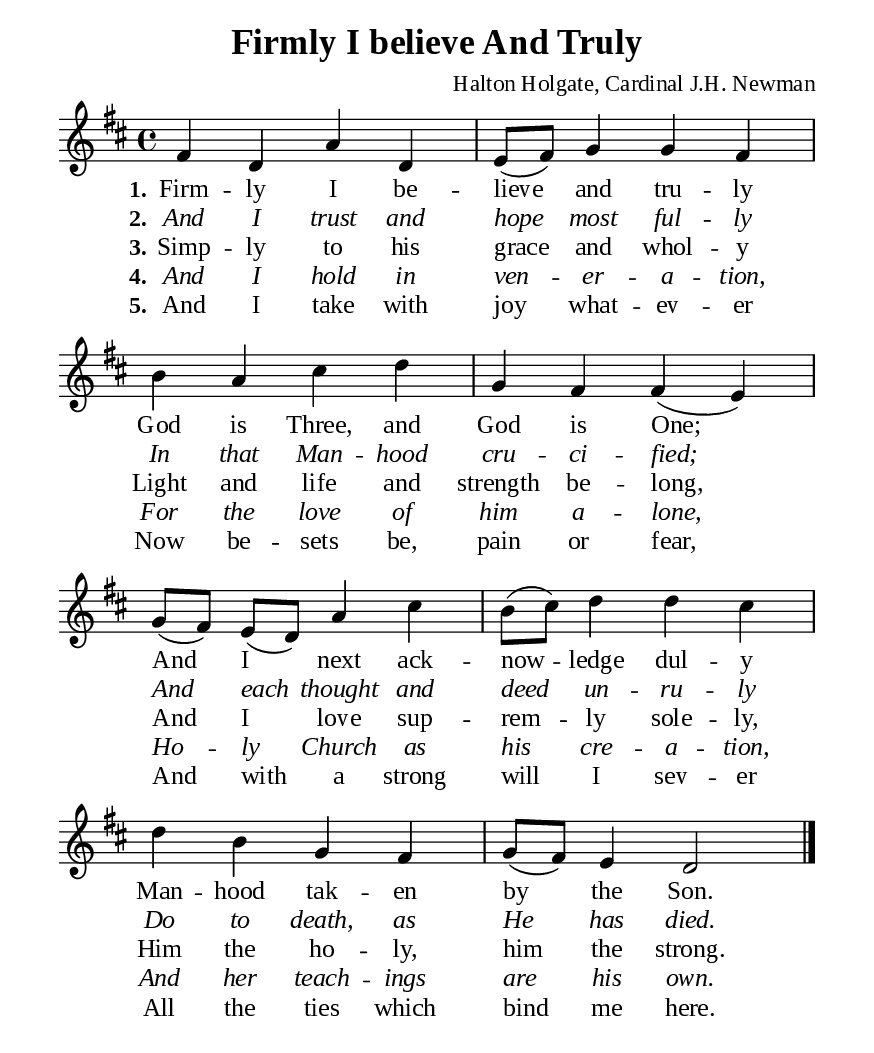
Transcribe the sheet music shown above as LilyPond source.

%%%%%%%%%%%%%%%%%%%%%%%%%%%%%
% CONTENTS OF THIS DOCUMENT
% 1. Common settings
% 2. Verse music
% 3. Verse lyrics
% 4. Layout
%%%%%%%%%%%%%%%%%%%%%%%%%%%%%

%%%%%%%%%%%%%%%%%%%%%%%%%%%%%
% 1. Common settings
%%%%%%%%%%%%%%%%%%%%%%%%%%%%%
\version "2.22.1"

\header {
  title = "Firmly I believe And Truly"
  composer = "Halton Holgate, Cardinal J.H. Newman"
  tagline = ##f
}

global= {
  \key d \major
  \time 4/4
  \override Score.BarNumber.break-visibility = ##(#f #f #f)
  \override Lyrics.LyricSpace.minimum-distance = #3.0
  \set Timing.beamExceptions = #'()
  \set Timing.baseMoment = #(ly:make-moment 1/4)
  \set Timing.beatStructure = #'(1 1 1 1)
}

\paper {
  #(set-paper-size "a5")
  top-margin = 3.2\mm
  bottom-marign = 10\mm
  left-margin = 10\mm
  right-margin = 10\mm
  indent = #0
  #(define fonts
	 (make-pango-font-tree "Liberation Serif"
	 		       "Liberation Serif"
			       "Liberation Serif"
			       (/ 20 20)))
  system-system-spacing = #'((basic-distance . 3) (padding . 3))
}

printItalic = {
  \override LyricText.font-shape = #'italic
}

%%%%%%%%%%%%%%%%%%%%%%%%%%%%%
% 2. Verse music
%%%%%%%%%%%%%%%%%%%%%%%%%%%%%
musicVerseSoprano = \relative c' {
  %{	01	%} fis4 d a' d, |
  %{	02	%} e8 (fis) g4 g fis |
  %{	03	%} b a cis d |
  %{	04	%} g, fis fis (e) |
  %{	05	%} g8 (fis) e (d) a'4 cis |
  %{	06	%} b8 (cis) d4 d cis |
  %{	07	%} d b g fis |
  %{	08	%} g8 (fis) e4 d2 \bar "|."
}

%%%%%%%%%%%%%%%%%%%%%%%%%%%%%
% 3. Verse lyrics
%%%%%%%%%%%%%%%%%%%%%%%%%%%%%
verseOne = \lyricmode {
  \set stanza = #"1."
  Firm -- ly I be -- lieve and tru -- ly
  God is Three, and God is One;
  And I next ack -- now -- ledge dul -- y
  Man -- hood tak -- en by the Son.
}

verseTwo = \lyricmode {
  \set stanza = #"2."
  And I trust and hope most ful -- ly
  In that Man -- hood cru -- ci -- fied;
  And each thought and deed un -- ru -- ly
  Do to death, as He has died.
}

verseThree = \lyricmode {
  \set stanza = #"3."
  Simp -- ly to his grace and whol -- y
  Light and life and strength be -- long,
  And I love sup -- rem -- ly sole -- ly,
  Him the ho -- ly, him the strong.
}

verseFour = \lyricmode {
  \set stanza = #"4."
  And I hold in ven -- er -- a -- tion,
  For the love of him a -- lone,
  Ho -- ly Church as his cre -- a -- tion,
  And her teach -- ings are his own.
}

verseFive = \lyricmode {
  \set stanza = #"5."
  And I take with joy what -- ev -- er
  Now be -- sets be, pain or fear,
  And with a strong will I sev -- er
  All the ties which bind me here.
}

%%%%%%%%%%%%%%%%%%%%%%%%%%%%%
% 4. Layout
%%%%%%%%%%%%%%%%%%%%%%%%%%%%%
\score {
    \new ChoirStaff <<
      \new Staff <<
        \clef "treble"
        \new Voice = "sopranos" { \global   \musicVerseSoprano }
      >>
      \new Lyrics \lyricsto sopranos \verseOne
      \new Lyrics \with \printItalic \lyricsto sopranos \verseTwo
      \new Lyrics \lyricsto sopranos \verseThree
      \new Lyrics \with \printItalic \lyricsto sopranos \verseFour
      \new Lyrics \lyricsto sopranos \verseFive
    >>
}
